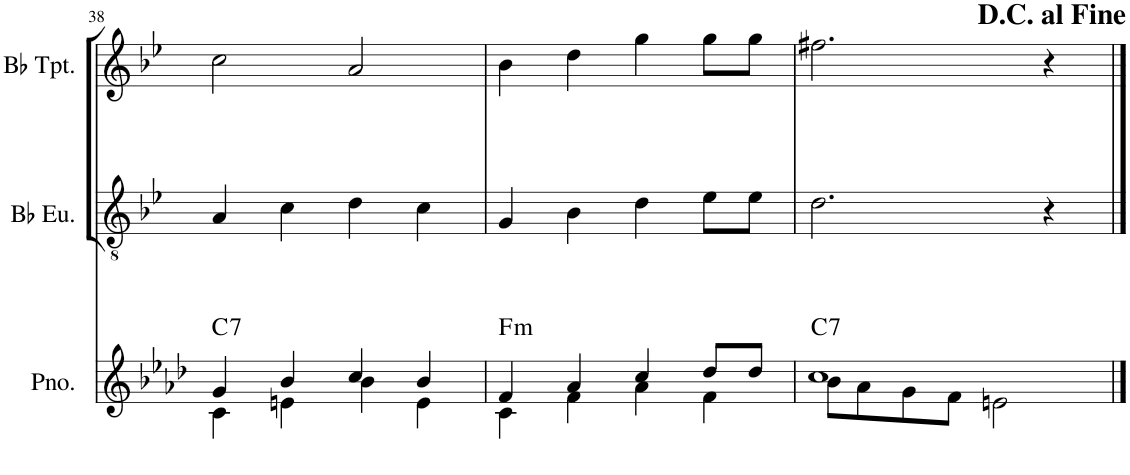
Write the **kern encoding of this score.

**kern	**harte	**kern	**kern
*part3	*part3	*part2	*part1
*staff3	*	*staff2	*staff1
*I"Piano	*	*I"Bb Euphonium	*I"Bb Trumpet
*I'Pno.	*	*I'Bb Eu.	*I'Bb Tpt.
!!LO:PB:g=z
*clefG2	*	*clefGv2	*clefG2
*	*	*Trd1c2	*Trd1c2
*k[b-e-a-d-]	*	*k[b-e-]	*k[b-e-]
*M4/4	*	*M4/4	*M4/4
=38	=38	=38	=38
*^	*	*	*
!	!	!LO:H:kt=7	!	!
4g/	4c\	C:7	4A/	2cc\
4b-/	4en\	.	4c\	.
4cc/	4b-\	.	4d\	2a/
4b-/	4e\	.	4c\	.
=39	=39	=39	=39	=39
!	!	!LO:H:kt=m	!	!
4f/	4c\	F:min	4G/	4b-\
4a-/	4f\	.	4B-\	4dd\
4cc/	4a-\	.	4d\	4gg\
8dd-/L	4f\	.	8e-\L	8gg\L
8dd-/J	.	.	8e-\J	8gg\J
=40	=40	=40	=40	=40
1cc	8b-\L	C:7	2.d\	2.ff#X\
.	8a-\	.	.	.
.	8g\	.	.	.
.	8f\J	.	.	.
.	2en\	.	.	.
.	.	.	4r	4r
*v	*v	*	*	*
!	!LO:H:kt=7	!	!LO:TX:a:t=<b><font size="14"/>D.C. al Fine</b>
==	==	==	==
*-	*-	*-	*-
